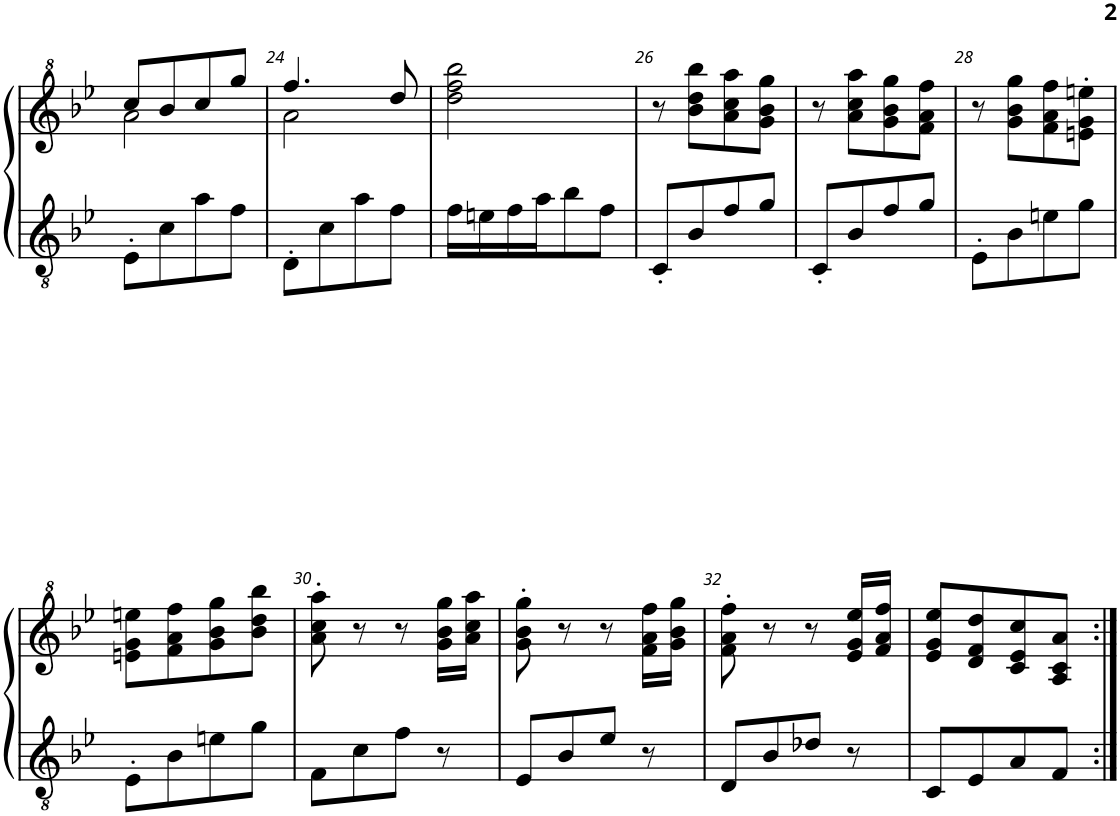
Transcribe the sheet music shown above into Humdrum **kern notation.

**kern	**kern
*part1	*part1
*staff2	*staff1
*I"Piano, Right	*
*I'Pno.	*
!!LO:PB:g=z
*clefGv2	*clefG^2
*k[b-e-]	*k[b-e-]
*M4/8	*M4/8
=23	=23
*	*^
8E-'\L	8ccc/L	2aa\
8c\	8bb-/	.
8a\	8ccc/	.
8f\J	8ggg/J	.
=24	=24	=24
8D'\L	4.fff/	2aa\
8c\	.	.
8a\	.	.
8f\J	8ddd/	.
*	*v	*v
=25	=25
16f\LL	2ddd\ 2fff\ 2bbb-\
16en\	.
16f\	.
16a\J	.
8b-\	.
8f\J	.
=26	=26
8C'/L	8r
8B-/	8bb-\ 8ddd\ 8bbb-\L
8f/	8aa\ 8ccc\ 8aaa\
8g/J	8gg\ 8bb-\ 8ggg\J
=27	=27
8C'/L	8r
8B-/	8aa\ 8ccc\ 8aaa\L
8f/	8gg\ 8bb-\ 8ggg\
8g/J	8ff\ 8aa\ 8fff\J
=28	=28
8E-'\L	8r
8B-\	8gg\ 8bb-\ 8ggg\L
8en\	8ff\ 8aa\ 8fff\
8g\J	8een\' 8gg\' 8eeen\'J
!!LO:LB:g=z
=29	=29
8E-'\L	8een\ 8gg\ 8eeen\L
8B-\	8ff\ 8aa\ 8fff\
8en\	8gg\ 8bb-\ 8ggg\
8g\J	8bb-\ 8ddd\ 8bbb-\J
=30	=30
8F\L	8aa\' 8ccc\' 8aaa\'
8c\	8r
8f\J	8r
8r	16gg\ 16bb-\ 16ggg\LL
.	16aa\ 16ccc\ 16aaa\JJ
=31	=31
8E-/L	8gg\' 8bb-\' 8ggg\'
8B-/	8r
8e-/J	8r
8r	16ff\ 16aa\ 16fff\LL
.	16gg\ 16bb-\ 16ggg\JJ
=32	=32
8D/L	8ff\' 8aa\' 8fff\'
8B-/	8r
8d-X/J	8r
8r	16ee-/ 16gg/ 16eee-/LL
.	16ff/ 16aa/ 16fff/JJ
=33	=33
8C/L	8ee-/ 8gg/ 8eee-/L
8E-/	8dd/ 8ff/ 8ddd/
8A/	8cc/ 8ee-/ 8ccc/
8F/J	8a/ 8cc/ 8aa/J
=:|!	=:|!
*-	*-
